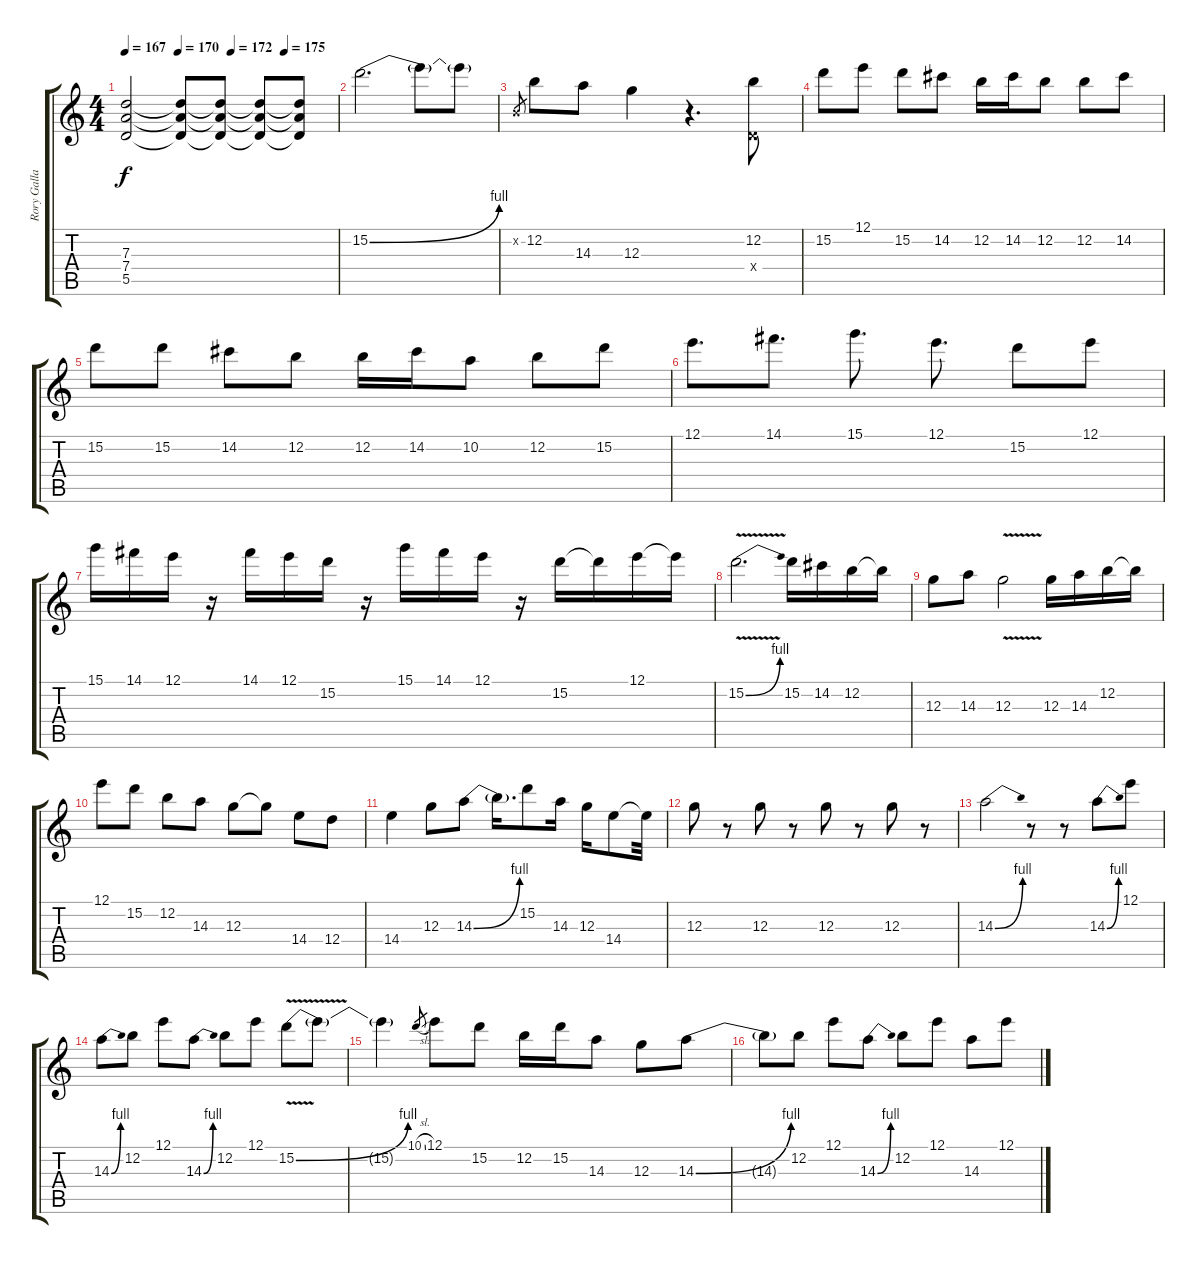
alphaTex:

\track ("Rory Gallagher" "Rory Galla") {instrument overdrivenguitar}
\staff {score tabs}
\tuning (E4 B3 G3 D3 A2 E2) {hide}
\ts (4 4)
\tempo 167
\tempo (170 0.25)
\tempo (172 0.5)
\tempo (175 0.75)
\clef g2
\ks c
(7.3{t} 7.4{t} 5.5{t}).2{dy f} (7.3{t} 7.4{t} 5.5{t}).8 (7.3{t} 7.4{t} 5.5{t}).8 (7.3{t} 7.4{t} 5.5{t}).8 (7.3{t} 7.4{t} 5.5{t}).8 |
15.2{be (bend 0 0 60 4)}.2{d} 15.2{t}.8 15.2{t}.8 |
0.2{x}.8{gr} 12.2.8 14.3.8 12.3.4 r.4{d} (12.2 0.4{x}).8 |
15.2.8 12.1.8 15.2.8 14.2.8 12.2.16 14.2.16 12.2.8 12.2.8 14.2.8 |
15.2.8 15.2.8 14.2.8 12.2.8 12.2.16 14.2.16 10.2.8 12.2.8 15.2.8 |
12.1.8{d} 14.1.8{d} 15.1.8{d} 12.1.8{d} 15.2.8 12.1.8 |
15.1.16 14.1.16 12.1.16 r.16 14.1.16 12.1.16 15.2.16 r.16 15.1.16 14.1.16 12.1.16 r.16 15.2.16 15.2{t}.16 12.1.16 12.1{t}.16 |
15.2{be (bend 0 0 60 4) v}.2{d} 15.2.16 14.2.16 12.2.16 12.2{t}.16 |
12.3.8 14.3.8 12.3{v}.2 12.3.16 14.3.16 12.2.16 12.2{t}.16 |
12.1.8 15.2.8 12.2.8 14.3.8 12.3.8 12.3{t}.8 14.4.8 12.4.8 |
14.4.4 12.3.8 14.3{be (bend 0 0 60 4)}.8 14.3{t}.16{d} 15.2.8 14.3.16 12.3.16 14.4.8 14.4{t}.32 |
12.3.8 r.8 12.3.8 r.8 12.3.8 r.8 12.3.8 r.8 |
14.3{be (bend 0 0 60 4)}.2 r.8 r.8 14.3{be (bend 0 0 60 4)}.8 12.1.8 |
14.3{be (bend 0 0 60 4)}.8 12.2.8 12.1.8 14.3{be (bend 0 0 60 4)}.8 12.2.8 12.1.8 15.2{be (bend 0 0 60 4) v}.8 15.2{t}.8 |
15.2{t}.4 10.1{sl}.8{gr} 12.1.8 15.2.8 12.2.16 15.2.16 14.3.8 12.3.8 14.3{be (bend 0 0 60 4)}.8 |
14.3{t}.8 12.2.8 12.1.8 14.3{be (bend 0 0 60 4)}.8 12.2.8 12.1.8 14.3.8 12.1.8
